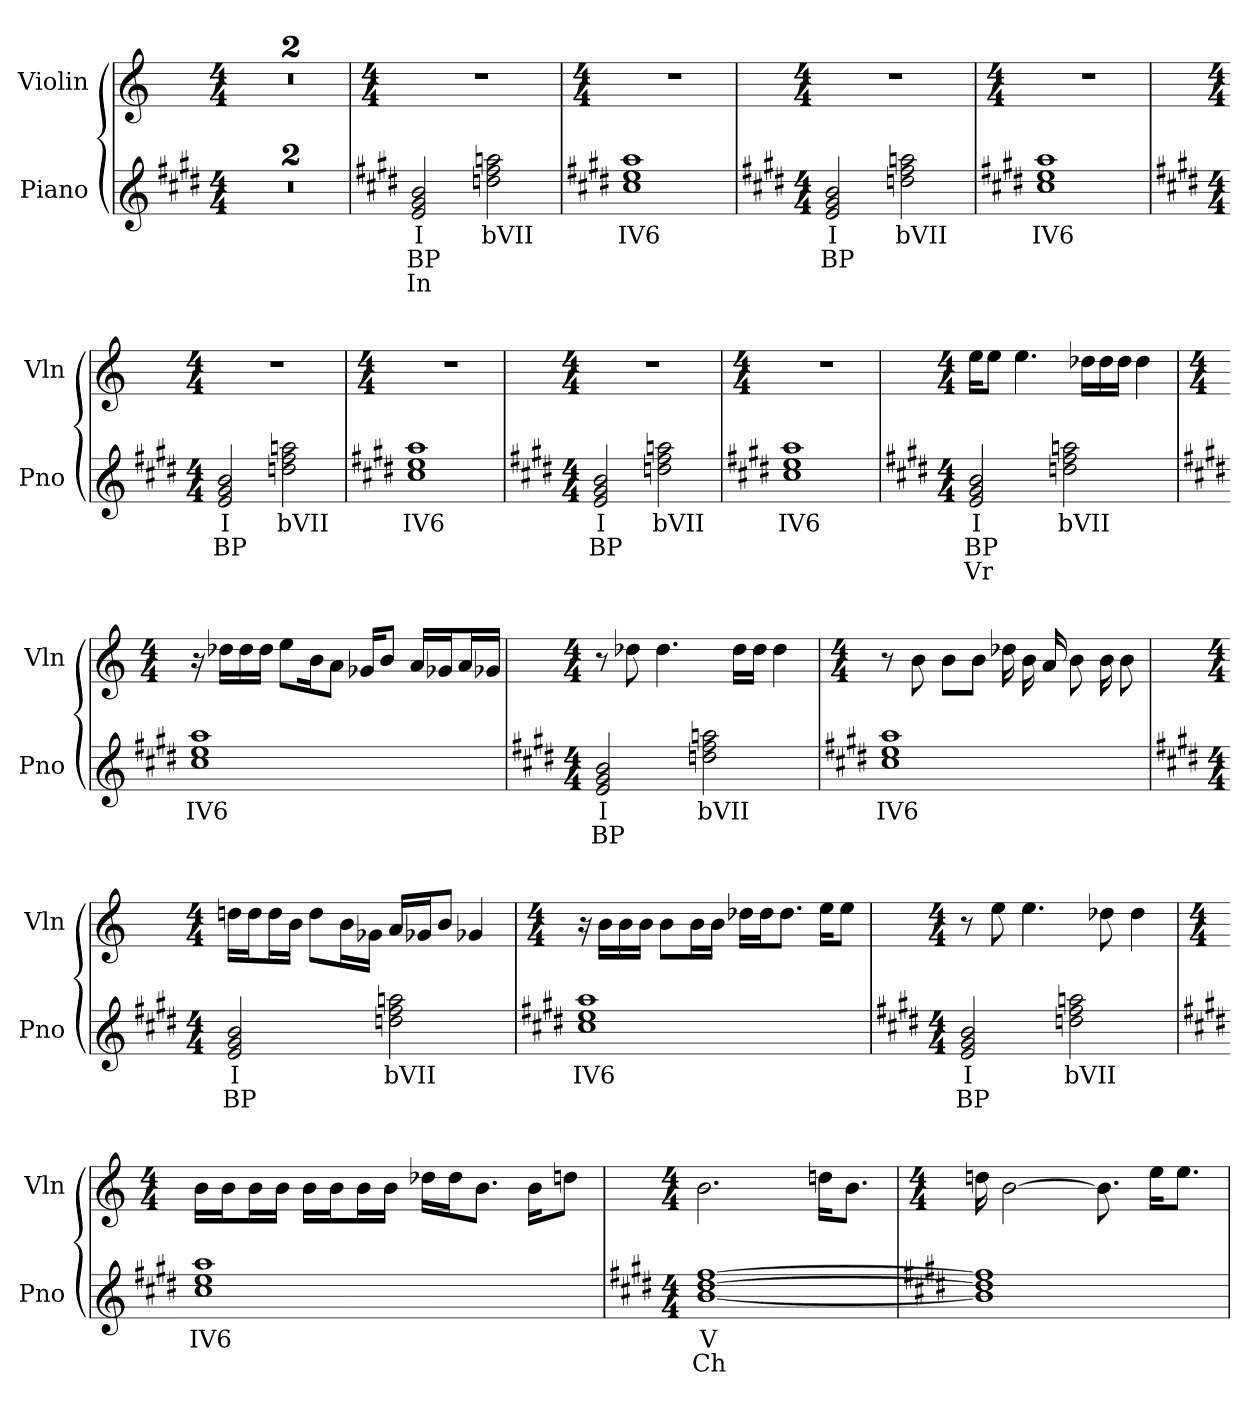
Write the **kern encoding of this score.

**kern	**text	**text	**text	**kern
*part2	*part2	*part2	*part2	*part1
*staff2	*staff2	*staff2	*staff2	*staff1
*I"Piano	*	*	*	*I"Violin
*I'Pno	*	*	*	*I'Vln
*k[f#c#g#d#]	*	*	*	*
*E:	*	*	*	*
*M4/4	*	*	*	*M4/4
=	=	=	=	=
1r	.	.	.	1r
=	=	=	=	=
*k[f#c#g#d#]	*	*	*	*
*E:	*	*	*	*
*M4/4	*	*	*	*M4/4
1r	.	.	.	1r
=	=	=	=	=
*k[f#c#g#d#]	*	*	*	*
*E:	*	*	*	*
*	*	*	*	*M4/4
2e 2g# 2b	I	BP	In	1r
2ddn 2ff# 2aan	bVII	.	.	.
=	=	=	=	=
*k[f#c#g#d#]	*	*	*	*
*E:	*	*	*	*
*	*	*	*	*M4/4
1cc# 1ee 1aa	IV6	.	.	1r
=	=	=	=	=
*k[f#c#g#d#]	*	*	*	*
*E:	*	*	*	*
*M4/4	*	*	*	*M4/4
2e 2g# 2b	I	BP	.	1r
2ddn 2ff# 2aan	bVII	.	.	.
=	=	=	=	=
*k[f#c#g#d#]	*	*	*	*
*E:	*	*	*	*
*	*	*	*	*M4/4
1cc# 1ee 1aa	IV6	.	.	1r
=	=	=	=	=
*k[f#c#g#d#]	*	*	*	*
*E:	*	*	*	*
*M4/4	*	*	*	*M4/4
2e 2g# 2b	I	BP	.	1r
2ddn 2ff# 2aan	bVII	.	.	.
=	=	=	=	=
*k[f#c#g#d#]	*	*	*	*
*E:	*	*	*	*
*	*	*	*	*M4/4
1cc# 1ee 1aa	IV6	.	.	1r
=	=	=	=	=
*k[f#c#g#d#]	*	*	*	*
*E:	*	*	*	*
*M4/4	*	*	*	*M4/4
2e 2g# 2b	I	BP	.	1r
2ddn 2ff# 2aan	bVII	.	.	.
=	=	=	=	=
*k[f#c#g#d#]	*	*	*	*
*E:	*	*	*	*
*	*	*	*	*M4/4
1cc# 1ee 1aa	IV6	.	.	1r
=	=	=	=	=
*k[f#c#g#d#]	*	*	*	*
*E:	*	*	*	*
*M4/4	*	*	*	*M4/4
2e 2g# 2b	I	BP	Vr	16eeKL
.	.	.	.	8eeJ
.	.	.	.	4.ee
2ddn 2ff# 2aan	bVII	.	.	.
.	.	.	.	16dd-XLL
.	.	.	.	16dd-
.	.	.	.	16dd-JJ
.	.	.	.	4dd-
=	=	=	=	=
*k[f#c#g#d#]	*	*	*	*
*E:	*	*	*	*
*	*	*	*	*M4/4
1cc# 1ee 1aa	IV6	.	.	16r
.	.	.	.	16dd-XLL
.	.	.	.	16dd-
.	.	.	.	16dd-JJ
.	.	.	.	8eeL
.	.	.	.	16bK
.	.	.	.	8aJ
.	.	.	.	16g-XKL
.	.	.	.	8bJ
.	.	.	.	16aLL
.	.	.	.	16g-XJ
.	.	.	.	16aL
.	.	.	.	16g-XJJ
=	=	=	=	=
*k[f#c#g#d#]	*	*	*	*
*E:	*	*	*	*
*M4/4	*	*	*	*M4/4
2e 2g# 2b	I	BP	.	8r
.	.	.	.	8dd-X
.	.	.	.	4.dd-
2ddn 2ff# 2aan	bVII	.	.	.
.	.	.	.	16dd-LL
.	.	.	.	16dd-JJ
.	.	.	.	4dd-
=	=	=	=	=
*k[f#c#g#d#]	*	*	*	*
*E:	*	*	*	*
*	*	*	*	*M4/4
1cc# 1ee 1aa	IV6	.	.	8r
.	.	.	.	8b
.	.	.	.	8bL
.	.	.	.	8bJ
.	.	.	.	16dd-XLL
.	.	.	.	16bJ
.	.	.	.	16aL
.	.	.	.	8bJ
.	.	.	.	16bKL
.	.	.	.	8bJ
=	=	=	=	=
*k[f#c#g#d#]	*	*	*	*
*E:	*	*	*	*
*M4/4	*	*	*	*M4/4
2e 2g# 2b	I	BP	.	16ddnLL
.	.	.	.	16ddJ
.	.	.	.	16ddL
.	.	.	.	16bJJ
.	.	.	.	8ddL
.	.	.	.	16bL
.	.	.	.	16g-XJJ
2ddn 2ff# 2aan	bVII	.	.	16aLL
.	.	.	.	16g-XJ
.	.	.	.	8bJ
.	.	.	.	4g-X
=	=	=	=	=
*k[f#c#g#d#]	*	*	*	*
*E:	*	*	*	*
*	*	*	*	*M4/4
1cc# 1ee 1aa	IV6	.	.	16r
.	.	.	.	16bLL
.	.	.	.	16b
.	.	.	.	16bJJ
.	.	.	.	8bL
.	.	.	.	16bL
.	.	.	.	16bJJ
.	.	.	.	16dd-XLL
.	.	.	.	16dd-J
.	.	.	.	8.dd-J
.	.	.	.	16eeKL
.	.	.	.	8eeJ
=	=	=	=	=
*k[f#c#g#d#]	*	*	*	*
*E:	*	*	*	*
*M4/4	*	*	*	*M4/4
2e 2g# 2b	I	BP	.	8r
.	.	.	.	8ee
.	.	.	.	4.ee
2ddn 2ff# 2aan	bVII	.	.	.
.	.	.	.	8dd-X
.	.	.	.	4dd-
=	=	=	=	=
*k[f#c#g#d#]	*	*	*	*
*E:	*	*	*	*
*	*	*	*	*M4/4
1cc# 1ee 1aa	IV6	.	.	16bLL
.	.	.	.	16bJ
.	.	.	.	16bL
.	.	.	.	16bJJ
.	.	.	.	16bLL
.	.	.	.	16bJ
.	.	.	.	16bL
.	.	.	.	16bJJ
.	.	.	.	16dd-XLL
.	.	.	.	16dd-J
.	.	.	.	8.bJ
.	.	.	.	16bKL
.	.	.	.	8ddnJ
=	=	=	=	=
*k[f#c#g#d#]	*	*	*	*
*E:	*	*	*	*
*M4/4	*	*	*	*M4/4
[1b [1dd# [1ff#	V	Ch	.	2.b
.	.	.	.	16ddnKL
.	.	.	.	8.bJ
=	=	=	=	=
*k[f#c#g#d#]	*	*	*	*
*E:	*	*	*	*
*	*	*	*	*M4/4
1b] 1dd#] 1ff#]	.	.	.	16ddn
.	.	.	.	[2b
.	.	.	.	8.b]
.	.	.	.	16eeKL
.	.	.	.	8.eeJ
=	=	=	=	=
*-	*-	*-	*-	*-
